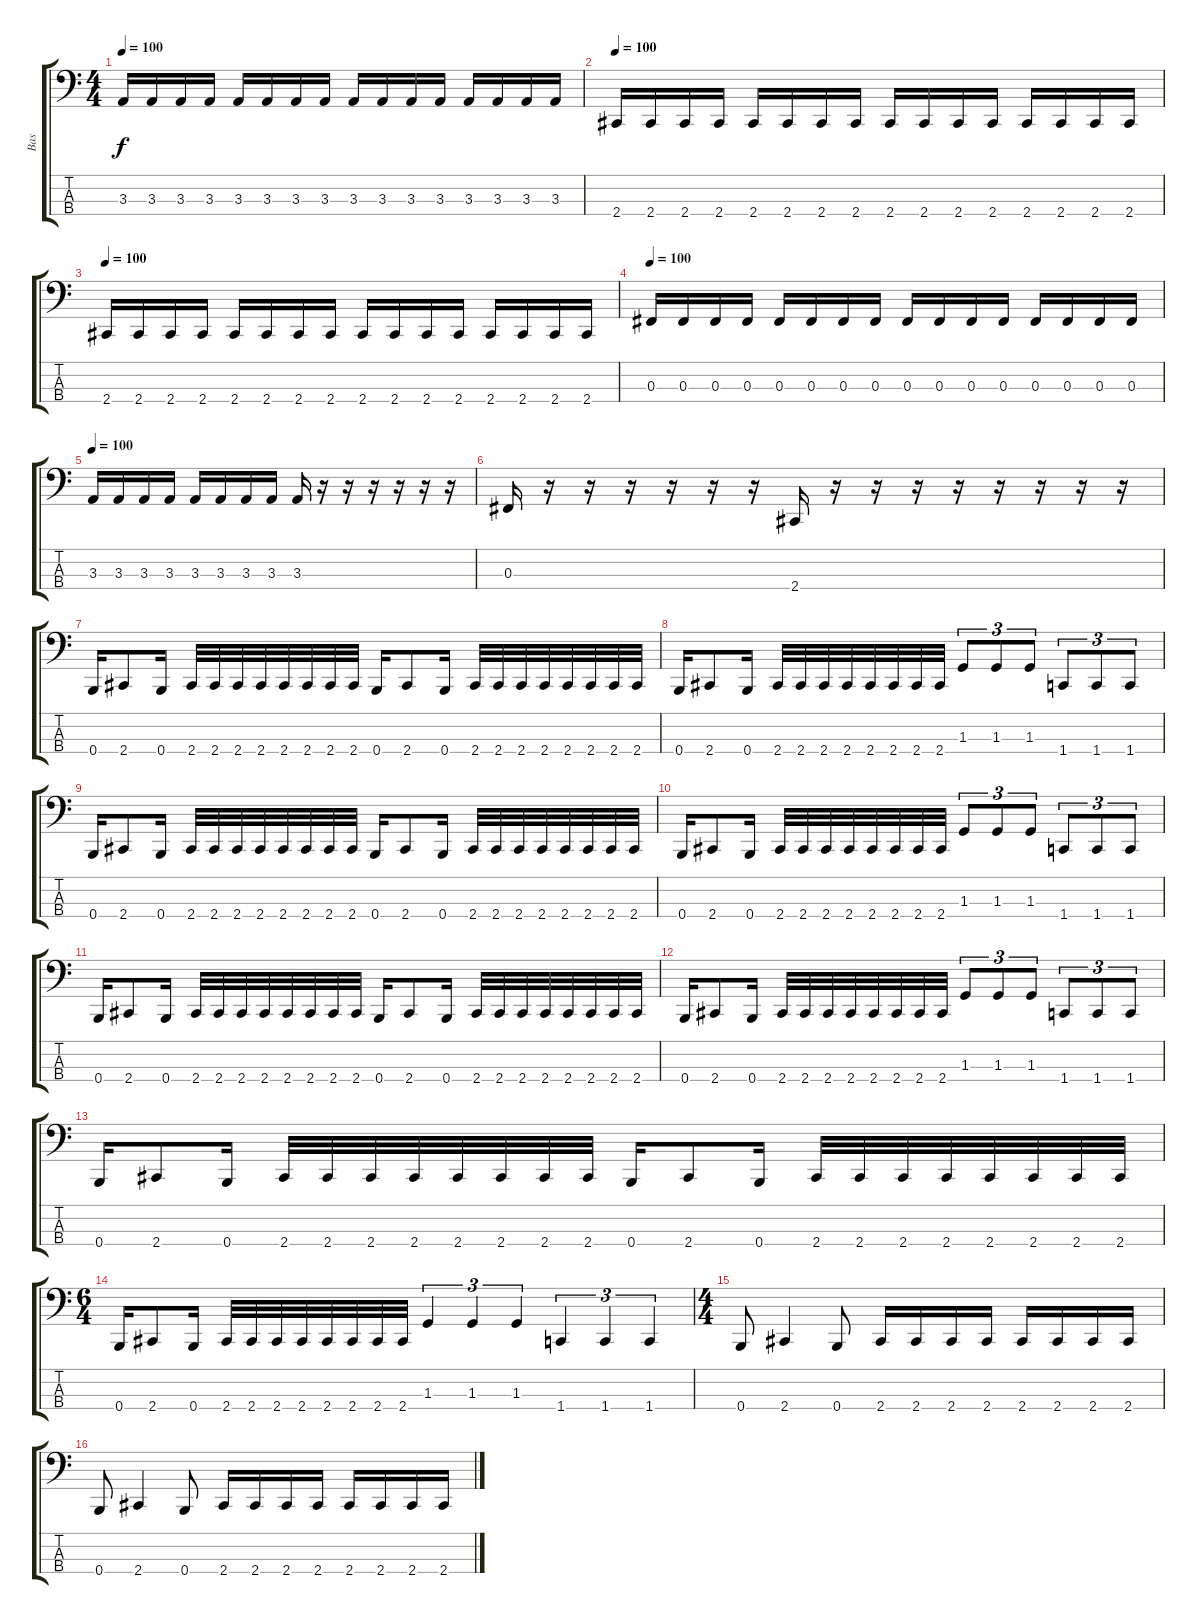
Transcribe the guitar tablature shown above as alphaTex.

\track ("Bas" "Bas") {instrument slapbass2}
\staff {score tabs}
\tuning (E2 B1 Gb1 B0) {hide}
\ts (4 4)
\tempo 100
\clef f4
\ks c
3.3.16{dy f} 3.3.16 3.3.16 3.3.16 3.3.16 3.3.16 3.3.16 3.3.16 3.3.16 3.3.16 3.3.16 3.3.16 3.3.16 3.3.16 3.3.16 3.3.16 |
\tempo 100
2.4.16 2.4.16 2.4.16 2.4.16 2.4.16 2.4.16 2.4.16 2.4.16 2.4.16 2.4.16 2.4.16 2.4.16 2.4.16 2.4.16 2.4.16 2.4.16 |
\tempo 100
2.4.16 2.4.16 2.4.16 2.4.16 2.4.16 2.4.16 2.4.16 2.4.16 2.4.16 2.4.16 2.4.16 2.4.16 2.4.16 2.4.16 2.4.16 2.4.16 |
\tempo 100
0.3.16 0.3.16 0.3.16 0.3.16 0.3.16 0.3.16 0.3.16 0.3.16 0.3.16 0.3.16 0.3.16 0.3.16 0.3.16 0.3.16 0.3.16 0.3.16 |
\tempo 100
3.3.16 3.3.16 3.3.16 3.3.16 3.3.16 3.3.16 3.3.16 3.3.16 3.3.16 r.16 r.16 r.16 r.16 r.16 r.16 |
0.3.16 r.16 r.16 r.16 r.16 r.16 r.16 2.4.16 r.16 r.16 r.16 r.16 r.16 r.16 r.16 r.16 |
0.4.16 2.4.8 0.4.16 2.4.32 2.4.32 2.4.32 2.4.32 2.4.32 2.4.32 2.4.32 2.4.32 0.4.16 2.4.8 0.4.16 2.4.32 2.4.32 2.4.32 2.4.32 2.4.32 2.4.32 2.4.32 2.4.32 |
0.4.16 2.4.8 0.4.16 2.4.32 2.4.32 2.4.32 2.4.32 2.4.32 2.4.32 2.4.32 2.4.32 1.3.8{tu (3 2)} 1.3.8{tu (3 2)} 1.3.8{tu (3 2)} 1.4.8{tu (3 2)} 1.4.8{tu (3 2)} 1.4.8{tu (3 2)} |
0.4.16 2.4.8 0.4.16 2.4.32 2.4.32 2.4.32 2.4.32 2.4.32 2.4.32 2.4.32 2.4.32 0.4.16 2.4.8 0.4.16 2.4.32 2.4.32 2.4.32 2.4.32 2.4.32 2.4.32 2.4.32 2.4.32 |
0.4.16 2.4.8 0.4.16 2.4.32 2.4.32 2.4.32 2.4.32 2.4.32 2.4.32 2.4.32 2.4.32 1.3.8{tu (3 2)} 1.3.8{tu (3 2)} 1.3.8{tu (3 2)} 1.4.8{tu (3 2)} 1.4.8{tu (3 2)} 1.4.8{tu (3 2)} |
0.4.16 2.4.8 0.4.16 2.4.32 2.4.32 2.4.32 2.4.32 2.4.32 2.4.32 2.4.32 2.4.32 0.4.16 2.4.8 0.4.16 2.4.32 2.4.32 2.4.32 2.4.32 2.4.32 2.4.32 2.4.32 2.4.32 |
0.4.16 2.4.8 0.4.16 2.4.32 2.4.32 2.4.32 2.4.32 2.4.32 2.4.32 2.4.32 2.4.32 1.3.8{tu (3 2)} 1.3.8{tu (3 2)} 1.3.8{tu (3 2)} 1.4.8{tu (3 2)} 1.4.8{tu (3 2)} 1.4.8{tu (3 2)} |
0.4.16 2.4.8 0.4.16 2.4.32 2.4.32 2.4.32 2.4.32 2.4.32 2.4.32 2.4.32 2.4.32 0.4.16 2.4.8 0.4.16 2.4.32 2.4.32 2.4.32 2.4.32 2.4.32 2.4.32 2.4.32 2.4.32 |
\ts (6 4)
0.4.16 2.4.8 0.4.16 2.4.32 2.4.32 2.4.32 2.4.32 2.4.32 2.4.32 2.4.32 2.4.32 1.3.4{tu (3 2)} 1.3.4{tu (3 2)} 1.3.4{tu (3 2)} 1.4.4{tu (3 2)} 1.4.4{tu (3 2)} 1.4.4{tu (3 2)} |
\ts (4 4)
0.4.8 2.4.4 0.4.8 2.4.16 2.4.16 2.4.16 2.4.16 2.4.16 2.4.16 2.4.16 2.4.16 |
0.4.8 2.4.4 0.4.8 2.4.16 2.4.16 2.4.16 2.4.16 2.4.16 2.4.16 2.4.16 2.4.16
